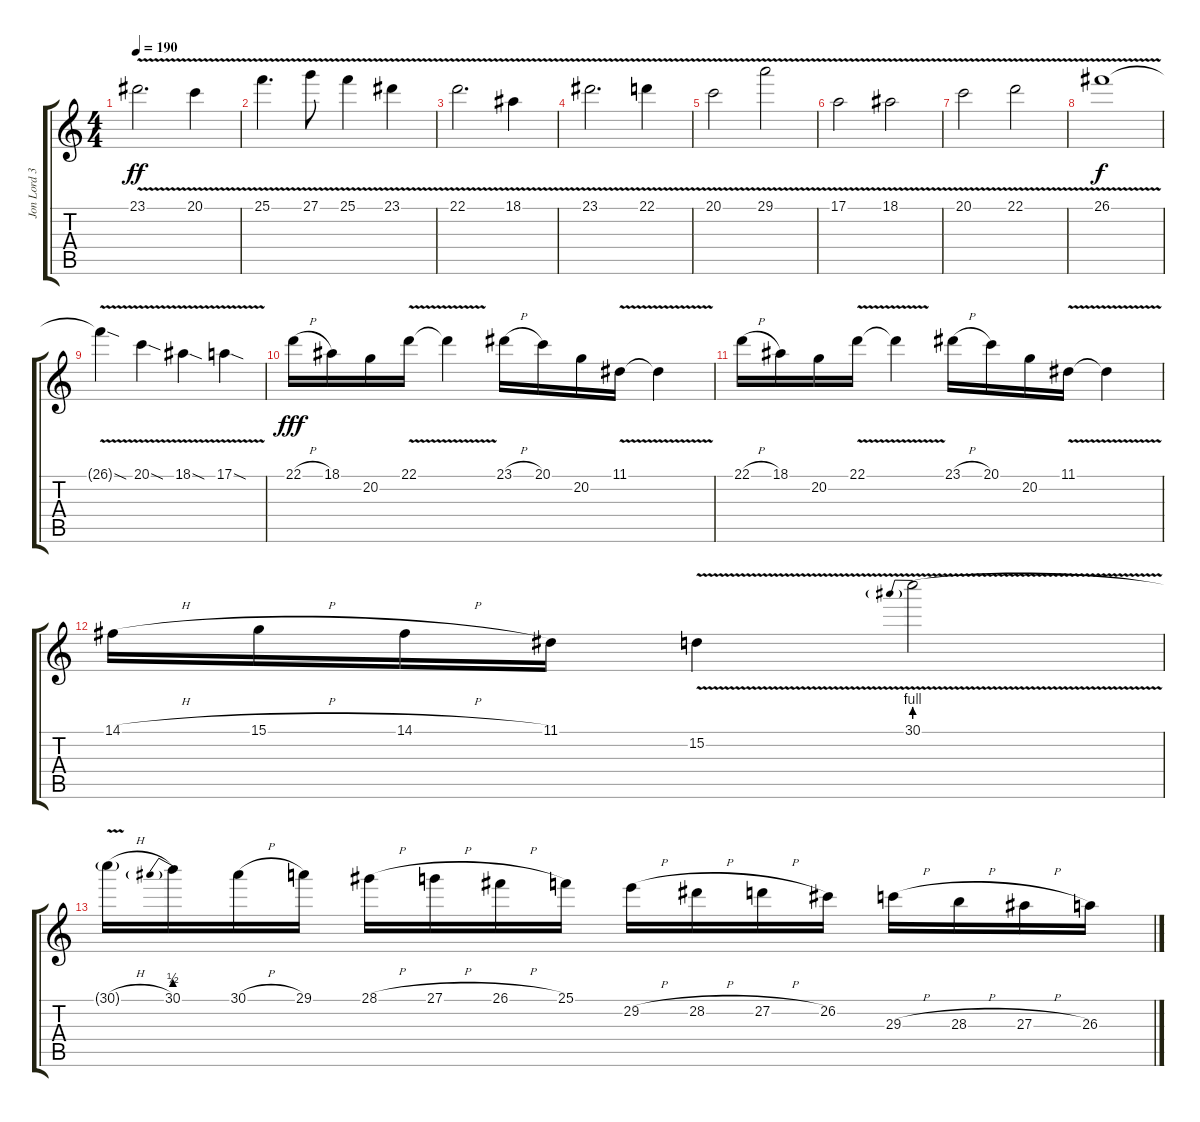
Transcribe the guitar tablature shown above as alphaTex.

\track ("Jon Lord 3" "Jon Lord 3") {instrument electricpiano1}
\staff {score tabs}
\tuning (E4 B3 G3 D3 A2 E2) {hide}
\ts (4 4)
\tempo 190
\clef g2
\ks c
23.1{v}.2{d dy ff} 20.1{v}.4 |
25.1{v}.4{d} 27.1{v}.8 25.1{v}.4 23.1{v}.4 |
22.1{v}.2{d} 18.1{v}.4 |
23.1{v}.2{d} 22.1{v}.4 |
20.1{v}.2 29.1{v}.2 |
17.1{v}.2 18.1{v}.2 |
20.1{v}.2 22.1{v}.2 |
26.1{v}.1{dy f} |
26.1{v sod t}.4 20.1{v sod}.4 18.1{v sod}.4 17.1{v sod}.4 |
22.1{h}.16{dy fff} 18.1.16 20.2.16 22.1{v}.16 22.1{t}.4 23.1{h}.16 20.1.16 20.2.16 11.1{v}.16 11.1{t}.4 |
22.1{h}.16 18.1.16 20.2.16 22.1{v}.16 22.1{t}.4 23.1{h}.16 20.1.16 20.2.16 11.1{v}.16 11.1{t}.4 |
14.1{h}.16 15.1{h}.16 14.1{h}.16 11.1.16 15.2{v}.4 30.1{be (prebend 0 4 60 4) v}.2 |
30.1{h t}.16 30.1{be (prebend 0 2 60 2)}.16 30.1{h}.16 29.1.16 28.1{h}.16 27.1{h}.16 26.1{h}.16 25.1.16 29.2{h}.16 28.2{h}.16 27.2{h}.16 26.2.16 29.3{h}.16 28.3{h}.16 27.3{h}.16 26.3.16
